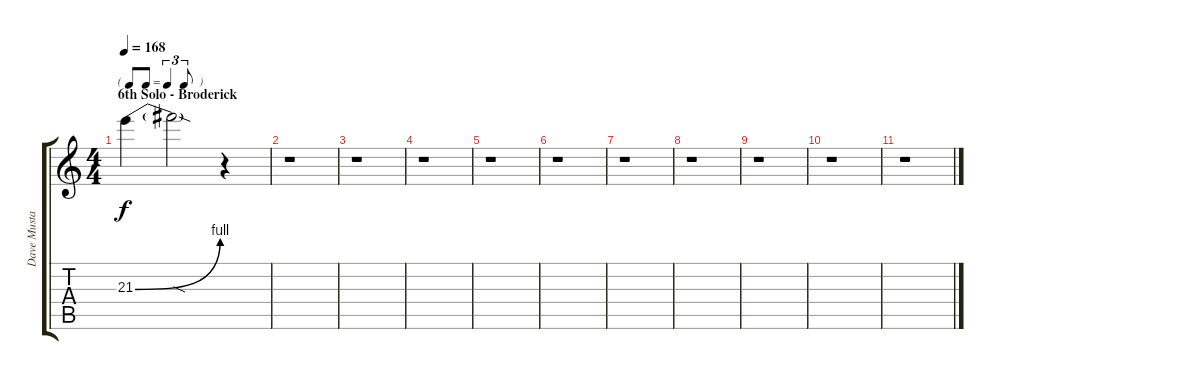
\track ("Dave Mustaine Lead" "Dave Musta") {instrument distortionguitar}
\staff {score tabs}
\tuning (E4 B3 G3 D3 A2 E2) {hide}
\ts (4 4)
\tf triplet8th
\section ("" "6th Solo - Broderick")
\tempo 168
\clef g2
\ks c
21.3{be (bend 0 0 60 4)}.4{dy f} 21.3{sod t}.2 r.4 |
r.1 |
r.1 |
r.1 |
r.1 |
r.1 |
r.1 |
r.1 |
r.1 |
r.1 |
r.1
